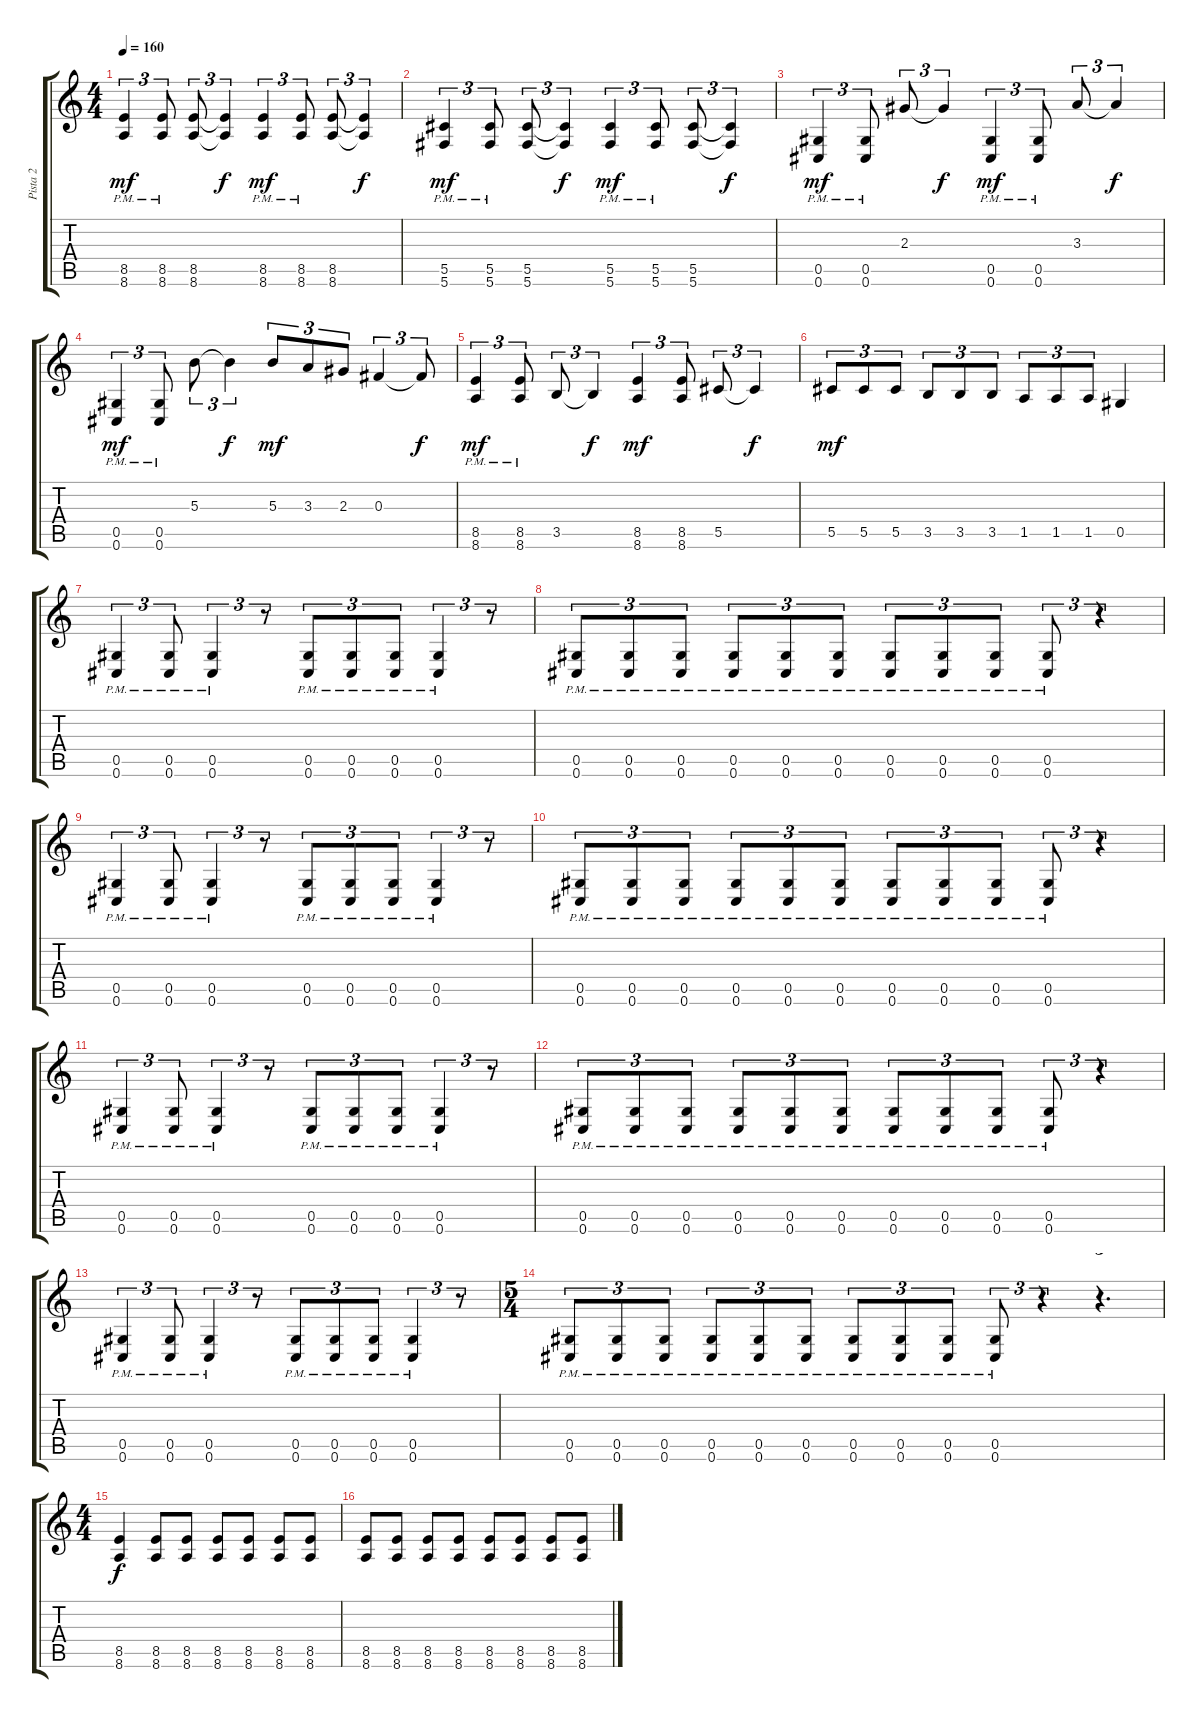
\track ("Pista 2" "Pista 2") {instrument distortionguitar}
\staff {score tabs}
\tuning (Eb4 Bb3 Gb3 Db3 Ab2 Db2) {hide}
\ts (4 4)
\tempo 160
\clef g2
\ks c
(8.5{pm} 8.6{pm}).4{tu (3 2) dy mf} (8.5{pm} 8.6{pm}).8{tu (3 2)} (8.5 8.6).8{tu (3 2)} (8.5{t} 8.6{t}).4{tu (3 2) dy f} (8.5{pm} 8.6{pm}).4{tu (3 2) dy mf} (8.5{pm} 8.6{pm}).8{tu (3 2)} (8.5 8.6).8{tu (3 2)} (8.5{t} 8.6{t}).4{tu (3 2) dy f} |
(5.5{pm} 5.6{pm}).4{tu (3 2) dy mf} (5.5{pm} 5.6{pm}).8{tu (3 2)} (5.5 5.6).8{tu (3 2)} (5.5{t} 5.6{t}).4{tu (3 2) dy f} (5.5{pm} 5.6{pm}).4{tu (3 2) dy mf} (5.5{pm} 5.6{pm}).8{tu (3 2)} (5.5 5.6).8{tu (3 2)} (5.5{t} 5.6{t}).4{tu (3 2) dy f} |
(0.5{pm} 0.6{pm}).4{tu (3 2) dy mf} (0.5{pm} 0.6{pm}).8{tu (3 2)} 2.3.8{tu (3 2)} 2.3{t}.4{tu (3 2) dy f} (0.5{pm} 0.6{pm}).4{tu (3 2) dy mf} (0.5{pm} 0.6{pm}).8{tu (3 2)} 3.3.8{tu (3 2)} 3.3{t}.4{tu (3 2) dy f} |
(0.5{pm} 0.6{pm}).4{tu (3 2) dy mf} (0.5{pm} 0.6{pm}).8{tu (3 2)} 5.3.8{tu (3 2)} 5.3{t}.4{tu (3 2) dy f} 5.3.8{tu (3 2) dy mf} 3.3.8{tu (3 2)} 2.3.8{tu (3 2)} 0.3.4{tu (3 2)} 0.3{t}.8{tu (3 2) dy f} |
(8.5{pm} 8.6{pm}).4{tu (3 2) dy mf} (8.5{pm} 8.6{pm}).8{tu (3 2)} 3.5.8{tu (3 2)} 3.5{t}.4{tu (3 2) dy f} (8.5 8.6).4{tu (3 2) dy mf} (8.5 8.6).8{tu (3 2)} 5.5.8{tu (3 2)} 5.5{t}.4{tu (3 2) dy f} |
5.5.8{tu (3 2) dy mf} 5.5.8{tu (3 2)} 5.5.8{tu (3 2)} 3.5.8{tu (3 2)} 3.5.8{tu (3 2)} 3.5.8{tu (3 2)} 1.5.8{tu (3 2)} 1.5.8{tu (3 2)} 1.5.8{tu (3 2)} 0.5.4 |
(0.5{pm} 0.6{pm}).4{tu (3 2)} (0.5{pm} 0.6{pm}).8{tu (3 2)} (0.5{pm} 0.6{pm}).4{tu (3 2)} r.8{tu (3 2)} (0.5{pm} 0.6{pm}).8{tu (3 2)} (0.5{pm} 0.6{pm}).8{tu (3 2)} (0.5{pm} 0.6{pm}).8{tu (3 2)} (0.5{pm} 0.6{pm}).4{tu (3 2)} r.8{tu (3 2)} |
(0.5{pm} 0.6{pm}).8{tu (3 2)} (0.5{pm} 0.6{pm}).8{tu (3 2)} (0.5{pm} 0.6{pm}).8{tu (3 2)} (0.5{pm} 0.6{pm}).8{tu (3 2)} (0.5{pm} 0.6{pm}).8{tu (3 2)} (0.5{pm} 0.6{pm}).8{tu (3 2)} (0.5{pm} 0.6{pm}).8{tu (3 2)} (0.5{pm} 0.6{pm}).8{tu (3 2)} (0.5{pm} 0.6{pm}).8{tu (3 2)} (0.5{pm} 0.6{pm}).8{tu (3 2)} r.4{tu (3 2)} |
(0.5{pm} 0.6{pm}).4{tu (3 2)} (0.5{pm} 0.6{pm}).8{tu (3 2)} (0.5{pm} 0.6{pm}).4{tu (3 2)} r.8{tu (3 2)} (0.5{pm} 0.6{pm}).8{tu (3 2)} (0.5{pm} 0.6{pm}).8{tu (3 2)} (0.5{pm} 0.6{pm}).8{tu (3 2)} (0.5{pm} 0.6{pm}).4{tu (3 2)} r.8{tu (3 2)} |
(0.5{pm} 0.6{pm}).8{tu (3 2)} (0.5{pm} 0.6{pm}).8{tu (3 2)} (0.5{pm} 0.6{pm}).8{tu (3 2)} (0.5{pm} 0.6{pm}).8{tu (3 2)} (0.5{pm} 0.6{pm}).8{tu (3 2)} (0.5{pm} 0.6{pm}).8{tu (3 2)} (0.5{pm} 0.6{pm}).8{tu (3 2)} (0.5{pm} 0.6{pm}).8{tu (3 2)} (0.5{pm} 0.6{pm}).8{tu (3 2)} (0.5{pm} 0.6{pm}).8{tu (3 2)} r.4{tu (3 2)} |
(0.5{pm} 0.6{pm}).4{tu (3 2)} (0.5{pm} 0.6{pm}).8{tu (3 2)} (0.5{pm} 0.6{pm}).4{tu (3 2)} r.8{tu (3 2)} (0.5{pm} 0.6{pm}).8{tu (3 2)} (0.5{pm} 0.6{pm}).8{tu (3 2)} (0.5{pm} 0.6{pm}).8{tu (3 2)} (0.5{pm} 0.6{pm}).4{tu (3 2)} r.8{tu (3 2)} |
(0.5{pm} 0.6{pm}).8{tu (3 2)} (0.5{pm} 0.6{pm}).8{tu (3 2)} (0.5{pm} 0.6{pm}).8{tu (3 2)} (0.5{pm} 0.6{pm}).8{tu (3 2)} (0.5{pm} 0.6{pm}).8{tu (3 2)} (0.5{pm} 0.6{pm}).8{tu (3 2)} (0.5{pm} 0.6{pm}).8{tu (3 2)} (0.5{pm} 0.6{pm}).8{tu (3 2)} (0.5{pm} 0.6{pm}).8{tu (3 2)} (0.5{pm} 0.6{pm}).8{tu (3 2)} r.4{tu (3 2)} |
(0.5{pm} 0.6{pm}).4{tu (3 2)} (0.5{pm} 0.6{pm}).8{tu (3 2)} (0.5{pm} 0.6{pm}).4{tu (3 2)} r.8{tu (3 2)} (0.5{pm} 0.6{pm}).8{tu (3 2)} (0.5{pm} 0.6{pm}).8{tu (3 2)} (0.5{pm} 0.6{pm}).8{tu (3 2)} (0.5{pm} 0.6{pm}).4{tu (3 2)} r.8{tu (3 2)} |
\ts (5 4)
(0.5{pm} 0.6{pm}).8{tu (3 2)} (0.5{pm} 0.6{pm}).8{tu (3 2)} (0.5{pm} 0.6{pm}).8{tu (3 2)} (0.5{pm} 0.6{pm}).8{tu (3 2)} (0.5{pm} 0.6{pm}).8{tu (3 2)} (0.5{pm} 0.6{pm}).8{tu (3 2)} (0.5{pm} 0.6{pm}).8{tu (3 2)} (0.5{pm} 0.6{pm}).8{tu (3 2)} (0.5{pm} 0.6{pm}).8{tu (3 2)} (0.5{pm} 0.6{pm}).8{tu (3 2)} r.4{tu (3 2)} r.4{d tu (3 2)} |
\ts (4 4)
(8.5 8.6).4{dy f} (8.5 8.6).8 (8.5 8.6).8 (8.5 8.6).8 (8.5 8.6).8 (8.5 8.6).8 (8.5 8.6).8 |
(8.5 8.6).8 (8.5 8.6).8 (8.5 8.6).8 (8.5 8.6).8 (8.5 8.6).8 (8.5 8.6).8 (8.5 8.6).8 (8.5 8.6).8
